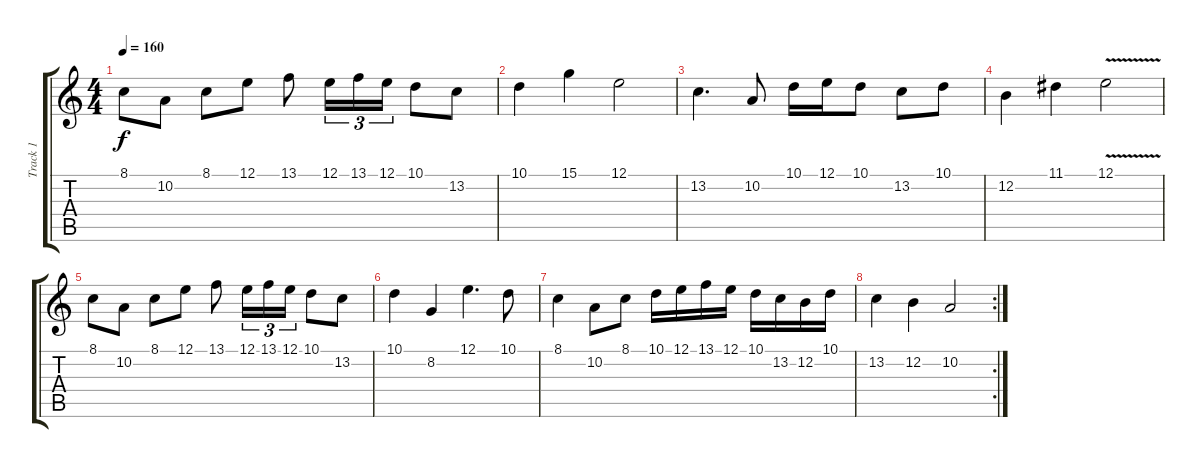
\track ("Track 1" "Track 1") {instrument electricgrandpiano}
\staff {score tabs}
\tuning (E4 B3 G3 D3 A2 E2) {hide}
\ts (4 4)
\tempo 160
\clef g2
\ks c
8.1.8{dy f} 10.2.8 8.1.8 12.1.8 13.1.8 12.1.16{tu (3 2)} 13.1.16{tu (3 2)} 12.1.16{tu (3 2)} 10.1.8 13.2.8 |
10.1.4 15.1.4 12.1.2 |
13.2.4{d} 10.2.8 10.1.16 12.1.16 10.1.8 13.2.8 10.1.8 |
12.2.4 11.1.4 12.1{v}.2 |
8.1.8 10.2.8 8.1.8 12.1.8 13.1.8 12.1.16{tu (3 2)} 13.1.16{tu (3 2)} 12.1.16{tu (3 2)} 10.1.8 13.2.8 |
10.1.4 8.2.4 12.1.4{d} 10.1.8 |
8.1.4 10.2.8 8.1.8 10.1.16 12.1.16 13.1.16 12.1.16 10.1.16 13.2.16 12.2.16 10.1.16 |
\rc 2
13.2.4 12.2.4 10.2.2
